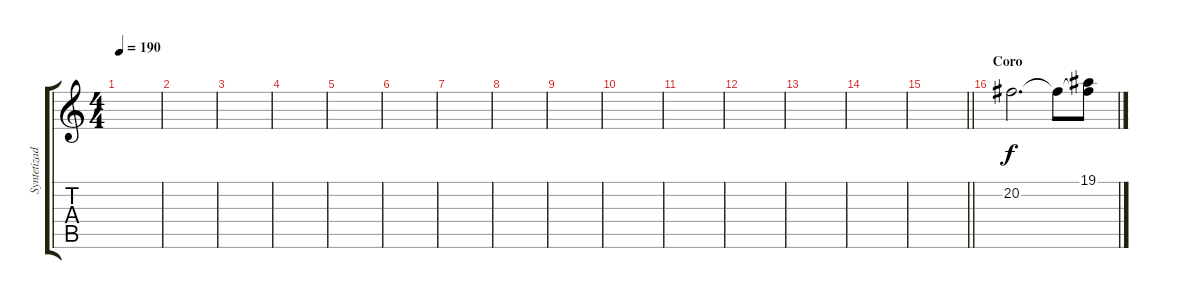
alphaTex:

\track ("Syntetizador" "Syntetizad") {instrument lead2sawtooth}
\staff {score tabs}
\tuning (Eb4 Bb3 Gb3 Db3 Ab2 Eb2) {hide}
\ts (4 4)
\tempo 190
\clef g2
\ks c
|
|
|
|
|
|
|
|
|
|
|
|
|
|
\barLineRight lightlight
|
\section ("" "Coro")
20.2.2{d} 20.2{t}.8 (19.1 20.2{t}).8
